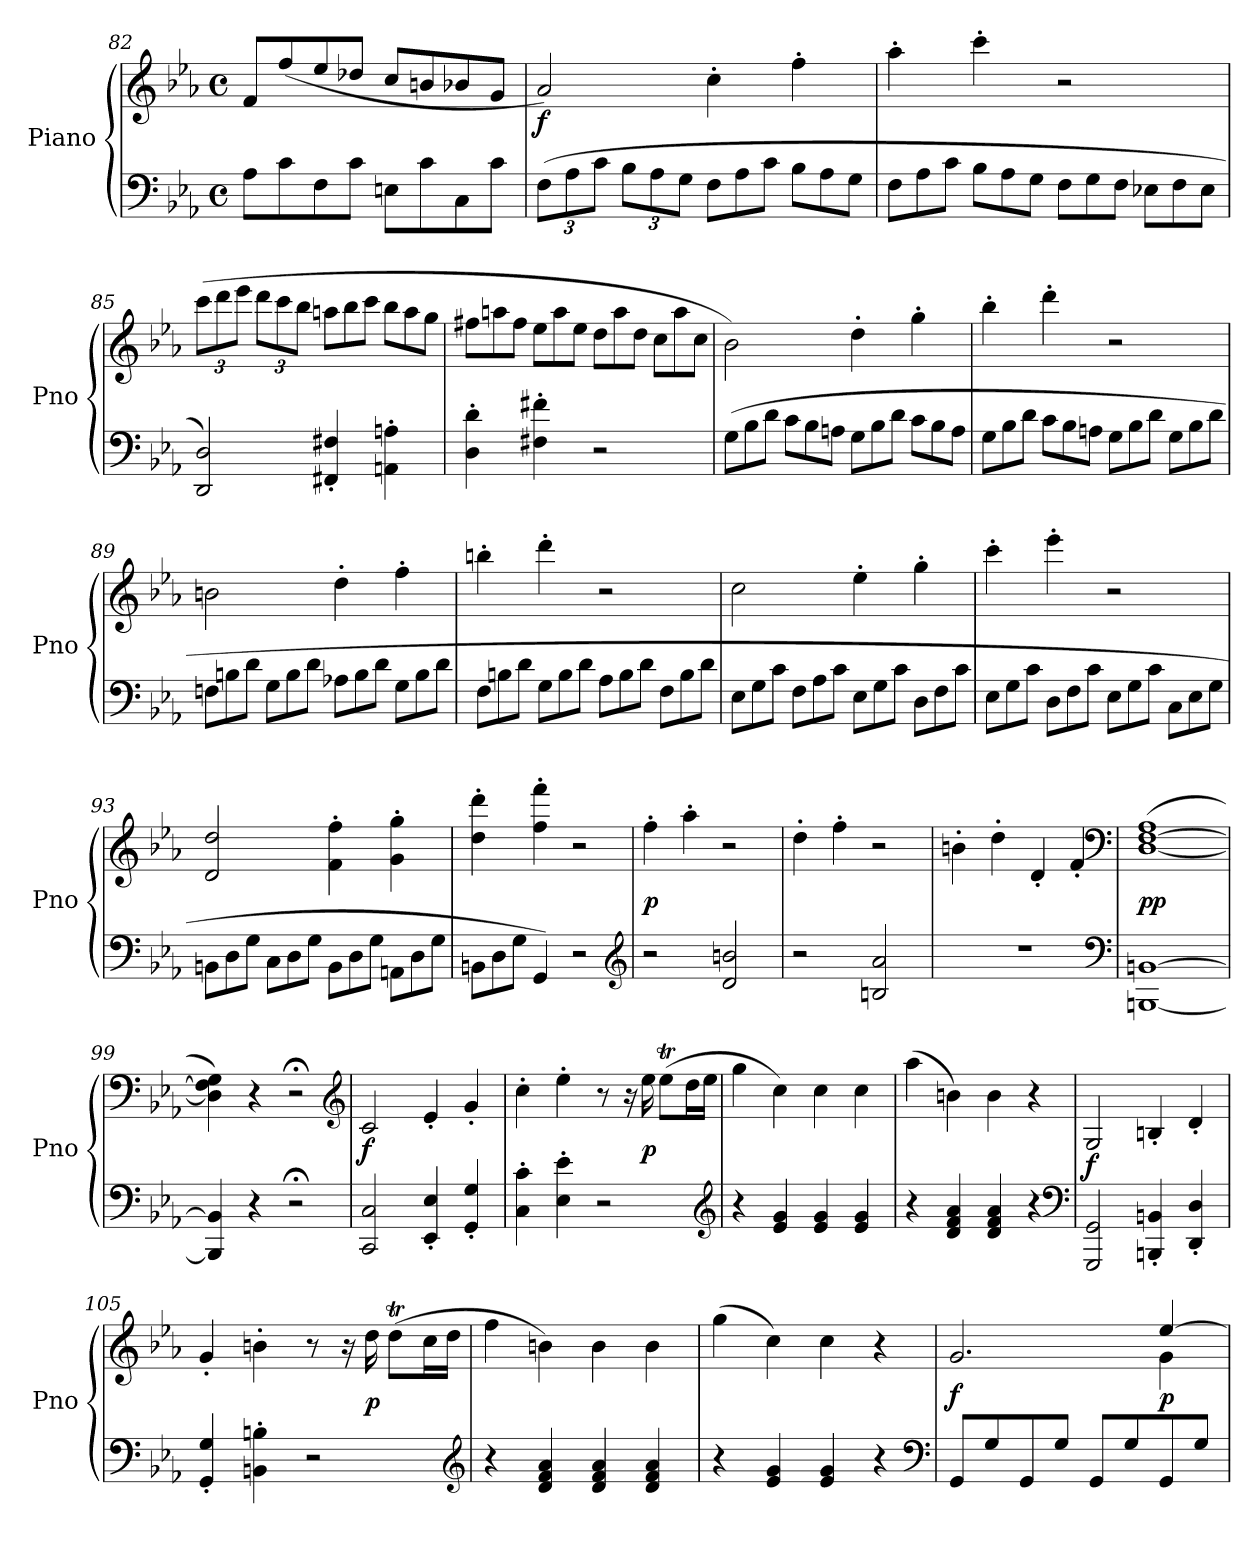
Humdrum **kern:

**kern	**kern	**dynam
*part1	*part1	*part1
*staff2	*staff1	*staff1/2
*I"Piano	*	*
*I'Pno	*	*
*clefF4	*clefG2	*
*k[b-e-a-]	*k[b-e-a-]	*
*c:	*c:	*
*M4/4	*M4/4	*
*met(c)	*met(c)	*
=82	=82	=82
8A-L	8f/L	.
8c	(8ff/	.
8F	8ee-/	.
8cJ	8dd-X/J	.
8EnL	8ccL	.
8c	8bn	.
8C	8b-X	.
8cJ	8gJ	.
=83	=83	=83
(12FL	2a-)	f
12A-	.	.
12cJ	.	.
12B-L	.	.
12A-	.	.
12GJ	.	.
*Xtuplet	*	*
12FL	4cc'	.
12A-	.	.
12cJ	.	.
12B-L	4ff'	.
12A-	.	.
12GJ	.	.
=84	=84	=84
12FL	4aa-'	.
12A-	.	.
12cJ	.	.
12B-L	4ccc'	.
12A-	.	.
12GJ	.	.
12FL	2r	.
12G	.	.
12FJ	.	.
12E-XL	.	.
12F	.	.
12E-J	.	.
=85	=85	=85
2DD 2D)	(12cccL	.
.	12ddd	.
.	12eee-J	.
.	12dddL	.
.	12ccc	.
.	12bb-J	.
*	*Xtuplet	*
4FF#X' 4F#X'	12aanL	.
.	12bb-	.
.	12cccJ	.
4AAn' 4An'	12bb-L	.
.	12aa	.
.	12ggJ	.
=86	=86	=86
4D' 4d'	12ff#XL	.
.	12aan	.
.	12ff#J	.
4F#X' 4f#X'	12ee-L	.
.	12aa	.
.	12ee-J	.
2r	12ddL	.
.	12aa	.
.	12ddJ	.
.	12ccL	.
.	12aa	.
.	12ccJ	.
=87	=87	=87
(>12GL	2b-)	.
12B-	.	.
12dJ	.	.
12cL	.	.
12B-	.	.
12AnJ	.	.
12GL	4dd'	.
12B-	.	.
12dJ	.	.
12cL	4gg'	.
12B-	.	.
12AJ	.	.
=88	=88	=88
12GL	4bb-'	.
12B-	.	.
12dJ	.	.
12cL	4ddd'	.
12B-	.	.
12AnJ	.	.
12GL	2r	.
12B-	.	.
12dJ	.	.
12GL	.	.
12B-	.	.
12dJ	.	.
=89	=89	=89
12FnL	2bn	.
12Bn	.	.
12dJ	.	.
12GL	.	.
12B	.	.
12dJ	.	.
12A-XL	4dd'	.
12B	.	.
12dJ	.	.
12GL	4ff'	.
12B	.	.
12dJ	.	.
=90	=90	=90
12FL	4bbn'	.
12Bn	.	.
12dJ	.	.
12GL	4ddd'	.
12B	.	.
12dJ	.	.
12A-L	2r	.
12B	.	.
12dJ	.	.
12FL	.	.
12B	.	.
12dJ	.	.
=91	=91	=91
12E-L	2cc	.
12G	.	.
12cJ	.	.
12FL	.	.
12A-	.	.
12cJ	.	.
12E-L	4ee-'	.
12G	.	.
12cJ	.	.
12DL	4gg'	.
12F	.	.
12cJ	.	.
=92	=92	=92
12E-L	4ccc'	.
12G	.	.
12cJ	.	.
12DL	4eee-'	.
12F	.	.
12cJ	.	.
12E-L	2r	.
12G	.	.
12cJ	.	.
12CL	.	.
12E-	.	.
12GJ	.	.
=93	=93	=93
12BBnL	2d 2dd	.
12D	.	.
12GJ	.	.
12CL	.	.
12D	.	.
12GJ	.	.
12BBL	4f' 4ff'	.
12D	.	.
12GJ	.	.
12AAnL	4g' 4gg'	.
12D	.	.
12GJ	.	.
=94	=94	=94
12BBnL	4dd' 4ddd'	.
12D	.	.
12GJ	.	.
4GG)	4ff' 4fff'	.
2r	2r	.
*clefG2	*	*
=95	=95	=95
2r	4ff'	p
.	4aa-'	.
2d 2bn	2r	.
=96	=96	=96
2r	4dd'	.
.	4ff'	.
2Bn 2a-	2r	.
=97	=97	=97
1r	4bn'	.
.	4dd'	.
.	4d'	.
.	4f'	.
*clefF4	*clefF4	*
=98	=98	=98
[1BBBn [1BBn	([1D [1F 1A-	pp
=99	=99	=99
4BBB] 4BB]	4D] 4F] 4G)	.
4r	4r	.
2r;<	2r;<	.
*	*clefG2	*
=100	=100	=100
2CC 2C	2c	f
4EE-' 4E-'	4e-'	.
4GG' 4G'	4g'	.
=101	=101	=101
4C' 4c'	4cc'	.
4E-' 4e-'	4ee-'	.
2r	8r	.
.	16r	.
.	16ee-	p
.	(8ee-TL	.
.	16ddL	.
.	16ee-JJ	.
*clefG2	*	*
=102	=102	=102
4r	4gg	.
4e- 4g	4cc)	.
4e- 4g	4cc	.
4e- 4g	4cc	.
=103	=103	=103
4r	(4aa-	.
4d 4f 4a-	4bn)	.
4d 4f 4a-	4b	.
4r	4r	.
*clefF4	*	*
=104	=104	=104
2GGG 2GG	2G	f
4BBBn' 4BBn'	4Bn'	.
4DD' 4D'	4d'	.
=105	=105	=105
4GG' 4G'	4g'	.
4BBn' 4Bn'	4bn'	.
2r	8r	.
.	16r	.
.	16dd	p
.	(8ddtL	.
.	16ccL	.
.	16ddJJ	.
*clefG2	*	*
=106	=106	=106
4r	4ff	.
4d 4f 4a-	4bn)	.
4d 4f 4a-	4b	.
4d 4f 4a-	4b	.
=107	=107	=107
4r	(4gg	.
4e- 4g	4cc)	.
4e- 4g	4cc	.
4r	4r	.
*clefF4	*	*
=108	=108	=108
*	*^	*
8GGL	2.g	2.ryy	f
8G	.	.	.
8GG	.	.	.
8GJ	.	.	.
8GGL	.	.	.
8G	.	.	.
8GG	[4ee-	4g	p
8GJ	.	.	.
*	*v	*v	*
=	=	=
*-	*-	*-
